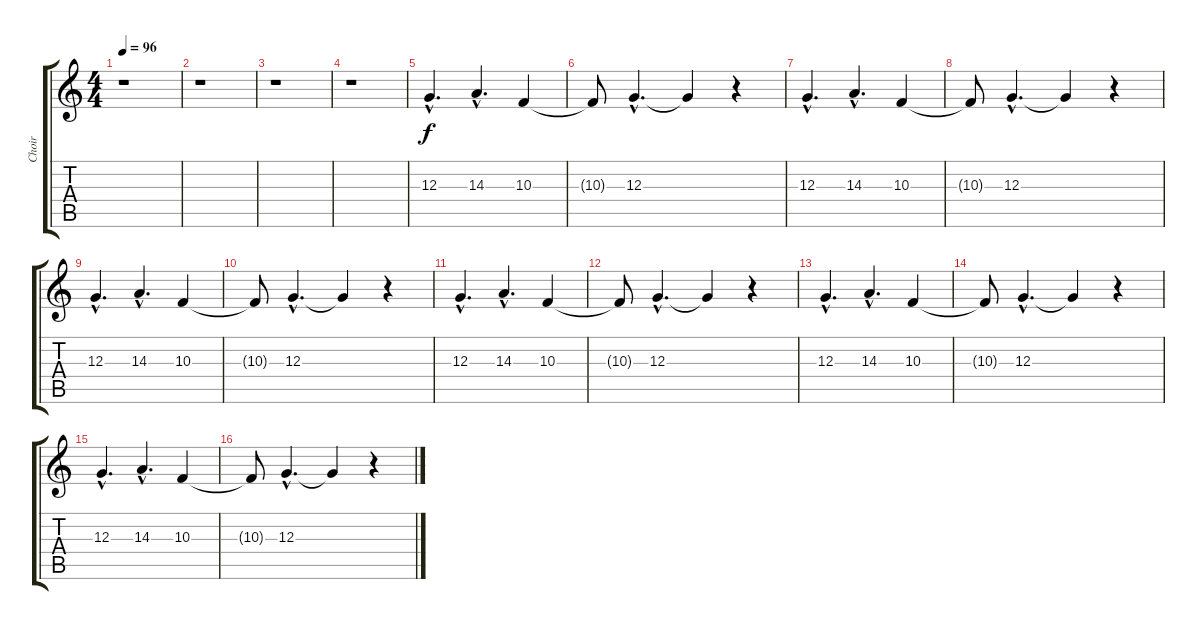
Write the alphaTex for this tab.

\track ("Choir" "Choir") {instrument choiraahs}
\staff {score tabs}
\tuning (E4 B3 G3 D3 A2 E2) {hide}
\ts (4 4)
\tempo 96
\clef g2
\ks c
r.1{dy f} |
r.1 |
r.1 |
r.1 |
12.3{hac}.4{d} 14.3{hac}.4{d} 10.3.4 |
10.3{t}.8 12.3{hac}.4{d} 12.3{t}.4 r.4 |
12.3{hac}.4{d} 14.3{hac}.4{d} 10.3.4 |
10.3{t}.8 12.3{hac}.4{d} 12.3{t}.4 r.4 |
12.3{hac}.4{d} 14.3{hac}.4{d} 10.3.4 |
10.3{t}.8 12.3{hac}.4{d} 12.3{t}.4 r.4 |
12.3{hac}.4{d} 14.3{hac}.4{d} 10.3.4 |
10.3{t}.8 12.3{hac}.4{d} 12.3{t}.4 r.4 |
12.3{hac}.4{d} 14.3{hac}.4{d} 10.3.4 |
10.3{t}.8 12.3{hac}.4{d} 12.3{t}.4 r.4 |
12.3{hac}.4{d} 14.3{hac}.4{d} 10.3.4 |
10.3{t}.8 12.3{hac}.4{d} 12.3{t}.4 r.4
